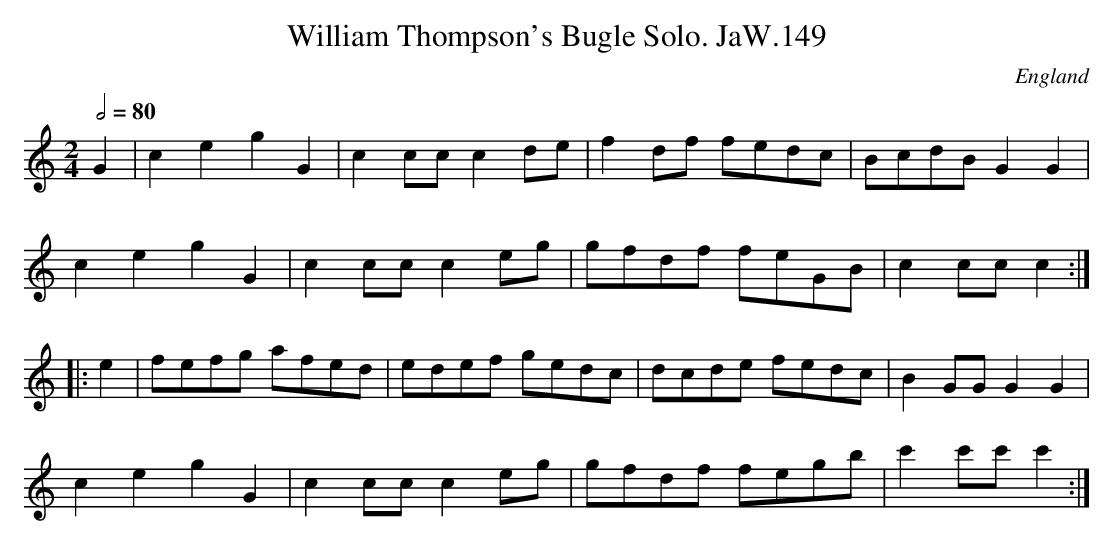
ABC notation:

X:1
T:William Thompson's Bugle Solo. JaW.149
M:2/4
L:1/8
Q:1/2=80
O:England
K:C major
G2|c2e2 g2G2|c2cc c2de|f2df fedc|BcdB G2G2|!
c2e2 g2G2|c2cc c2eg|gfdf feGB|c2cc c2:|!
|:e2|fefg afed|edef gedc|dcde fedc|B2GG G2G2|!
c2e2 g2G2|c2cc c2eg|gfdf fegb|c'2c'c' c'2:|
